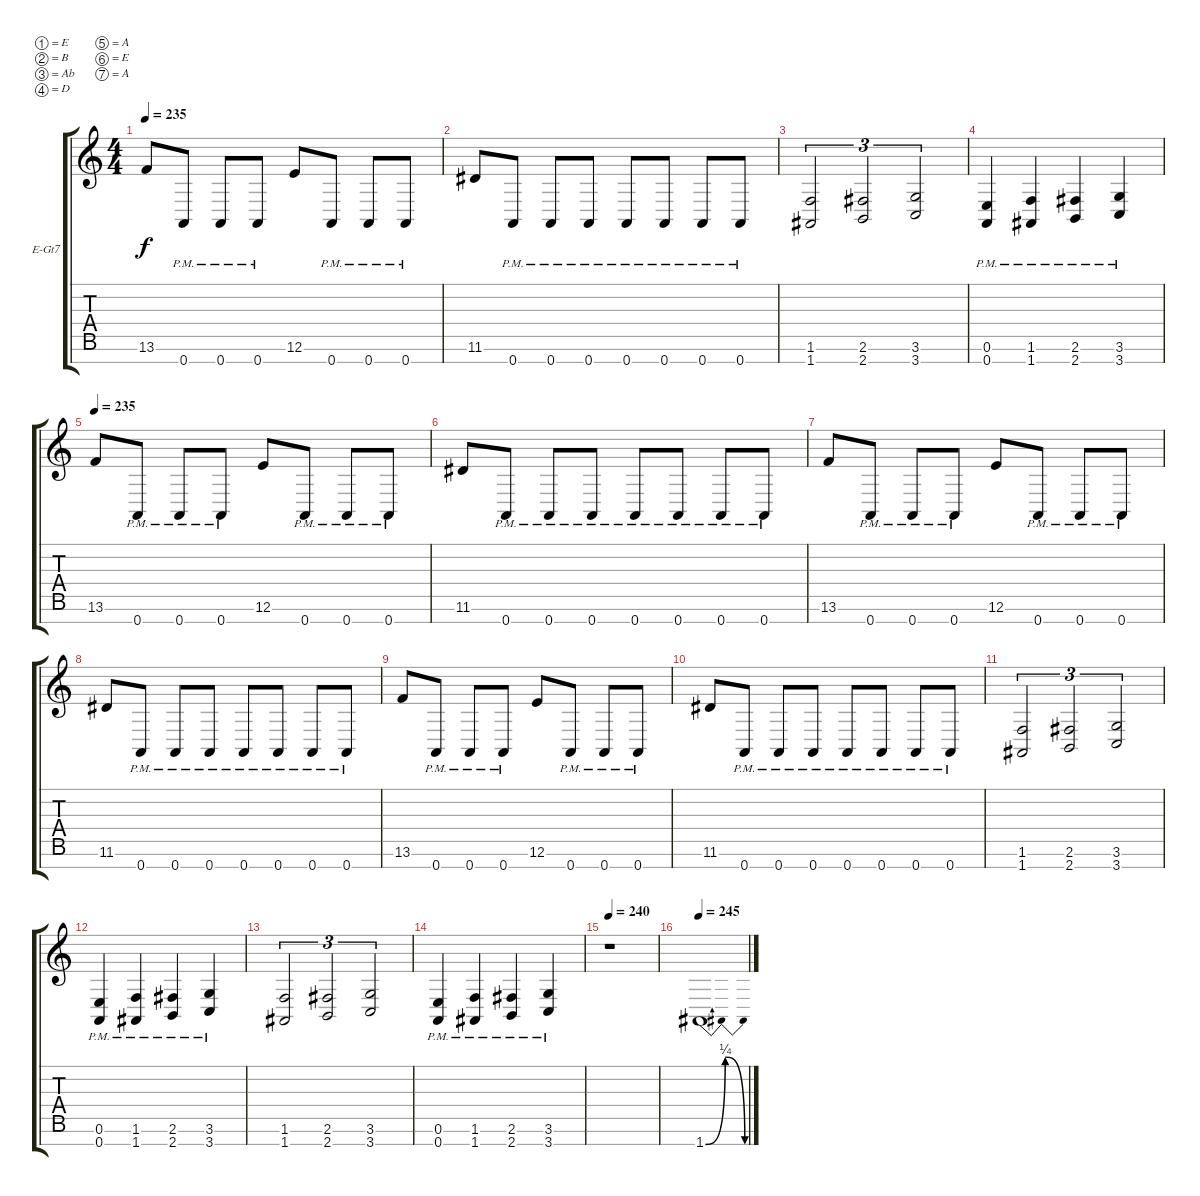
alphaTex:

\bracketExtendMode groupsimilarinstruments
\firstSystemTrackNameOrientation horizontal
\otherSystemsTrackNameOrientation horizontal
\track ("Lead" "E-Gt7") {instrument distortionguitar}
\staff {score tabs}
\tuning (E4 B3 Ab3 D3 A2 E2 A1)
\ts (4 4)
\tempo 235
\clef g2
\ks c
13.6.8{dy f} 0.7{pm}.8 0.7{pm}.8 0.7{pm}.8 12.6.8 0.7{pm}.8 0.7{pm}.8 0.7{pm}.8 |
11.6.8 0.7{pm}.8 0.7{pm}.8 0.7{pm}.8 0.7{pm}.8 0.7{pm}.8 0.7{pm}.8 0.7{pm}.8 |
(1.6 1.7).2{tu (3 2)} (2.6 2.7).2{tu (3 2)} (3.7 3.6).2{tu (3 2)} |
(0.6{pm} 0.7{pm}).4 (1.6{pm} 1.7{pm}).4 (2.6{pm} 2.7{pm}).4 (3.6{pm} 3.7{pm}).4 |
\tempo 235
13.6.8 0.7{pm}.8 0.7{pm}.8 0.7{pm}.8 12.6.8 0.7{pm}.8 0.7{pm}.8 0.7{pm}.8 |
11.6.8 0.7{pm}.8 0.7{pm}.8 0.7{pm}.8 0.7{pm}.8 0.7{pm}.8 0.7{pm}.8 0.7{pm}.8 |
13.6.8 0.7{pm}.8 0.7{pm}.8 0.7{pm}.8 12.6.8 0.7{pm}.8 0.7{pm}.8 0.7{pm}.8 |
11.6.8 0.7{pm}.8 0.7{pm}.8 0.7{pm}.8 0.7{pm}.8 0.7{pm}.8 0.7{pm}.8 0.7{pm}.8 |
13.6.8 0.7{pm}.8 0.7{pm}.8 0.7{pm}.8 12.6.8 0.7{pm}.8 0.7{pm}.8 0.7{pm}.8 |
11.6.8 0.7{pm}.8 0.7{pm}.8 0.7{pm}.8 0.7{pm}.8 0.7{pm}.8 0.7{pm}.8 0.7{pm}.8 |
(1.6 1.7).2{tu (3 2)} (2.6 2.7).2{tu (3 2)} (3.6 3.7).2{tu (3 2)} |
(0.6{pm} 0.7{pm}).4 (1.6{pm} 1.7{pm}).4 (2.6{pm} 2.7{pm}).4 (3.6{pm} 3.7{pm}).4 |
(1.6 1.7).2{tu (3 2)} (2.6 2.7).2{tu (3 2)} (3.6 3.7).2{tu (3 2)} |
(0.6{pm} 0.7{pm}).4 (1.6{pm} 1.7{pm}).4 (2.6{pm} 2.7{pm}).4 (3.6{pm} 3.7{pm}).4 |
\tempo 240
r.1 |
\tempo 245
1.7{be (bendrelease 0 0 37.199999999999996 1 52.199999999999996 1 59.4 0)}.1
